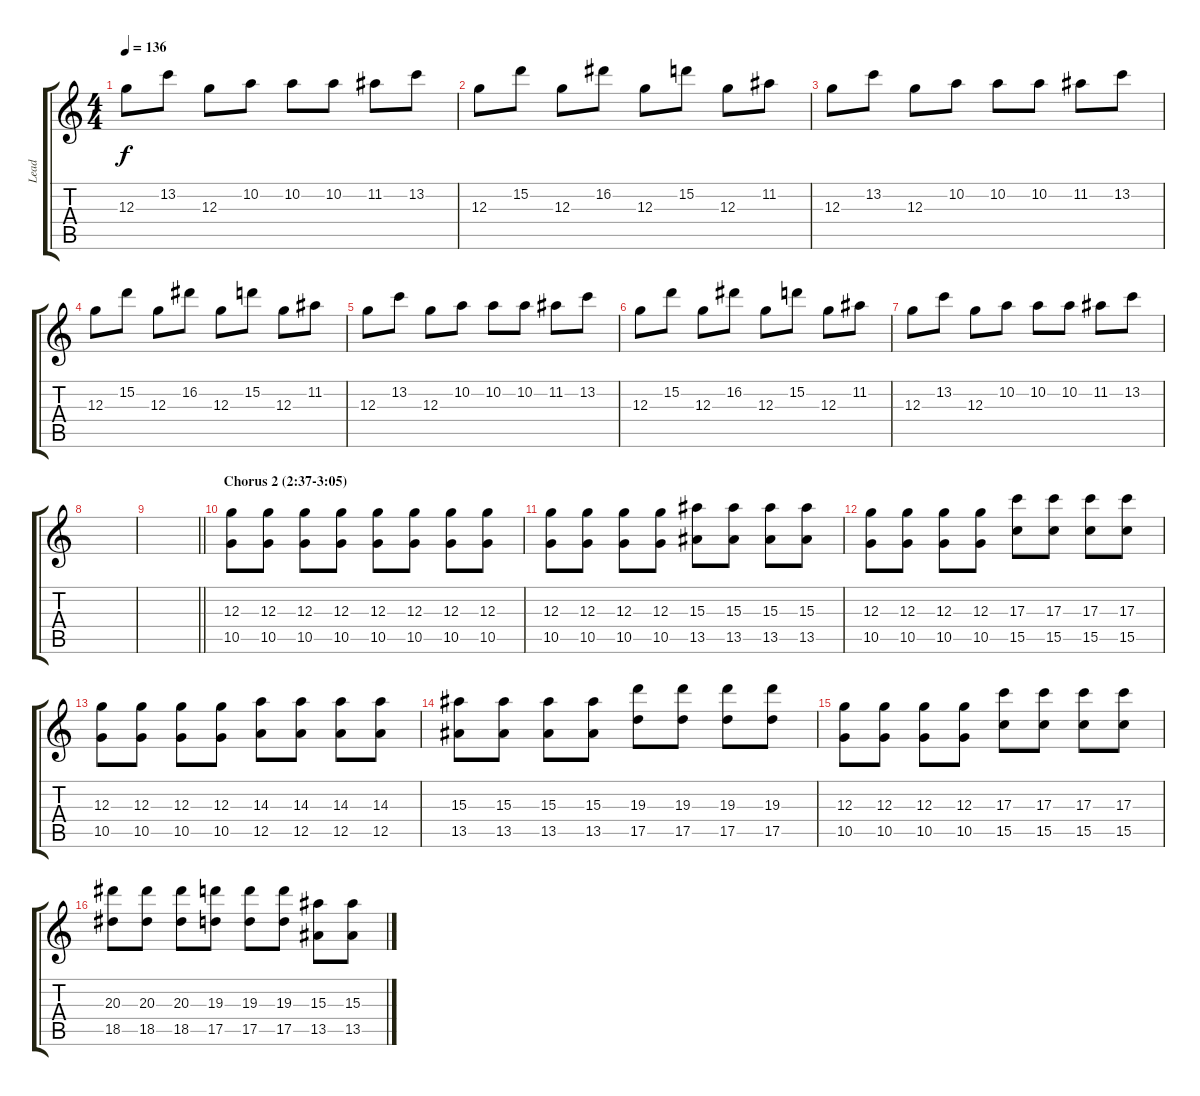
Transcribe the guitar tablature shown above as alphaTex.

\track ("Lead" "Lead") {instrument overdrivenguitar}
\staff {score tabs}
\tuning (E4 B3 G3 D3 A2 E2) {hide}
\ts (4 4)
\tempo 136
\clef g2
\ks c
12.3.8{dy f} 13.2.8 12.3.8 10.2.8 10.2.8 10.2.8 11.2.8 13.2.8 |
12.3.8 15.2.8 12.3.8 16.2.8 12.3.8 15.2.8 12.3.8 11.2.8 |
12.3.8 13.2.8 12.3.8 10.2.8 10.2.8 10.2.8 11.2.8 13.2.8 |
12.3.8 15.2.8 12.3.8 16.2.8 12.3.8 15.2.8 12.3.8 11.2.8 |
12.3.8 13.2.8 12.3.8 10.2.8 10.2.8 10.2.8 11.2.8 13.2.8 |
12.3.8 15.2.8 12.3.8 16.2.8 12.3.8 15.2.8 12.3.8 11.2.8 |
12.3.8 13.2.8 12.3.8 10.2.8 10.2.8 10.2.8 11.2.8 13.2.8 |
|
\barLineRight lightlight
|
\section ("" "Chorus 2 (2:37-3:05)")
(12.3 10.5).8{volume 16} (12.3 10.5).8 (12.3 10.5).8 (12.3 10.5).8 (12.3 10.5).8 (12.3 10.5).8 (12.3 10.5).8 (12.3 10.5).8 |
(12.3 10.5).8 (12.3 10.5).8 (12.3 10.5).8 (12.3 10.5).8 (15.3 13.5).8 (15.3 13.5).8 (15.3 13.5).8 (15.3 13.5).8 |
(12.3 10.5).8 (12.3 10.5).8 (12.3 10.5).8 (12.3 10.5).8 (17.3 15.5).8 (17.3 15.5).8 (17.3 15.5).8 (17.3 15.5).8 |
(12.3 10.5).8 (12.3 10.5).8 (12.3 10.5).8 (12.3 10.5).8 (14.3 12.5).8 (14.3 12.5).8 (14.3 12.5).8 (14.3 12.5).8 |
(15.3 13.5).8 (15.3 13.5).8 (15.3 13.5).8 (15.3 13.5).8 (19.3 17.5).8 (19.3 17.5).8 (19.3 17.5).8 (19.3 17.5).8 |
(12.3 10.5).8 (12.3 10.5).8 (12.3 10.5).8 (12.3 10.5).8 (17.3 15.5).8 (17.3 15.5).8 (17.3 15.5).8 (17.3 15.5).8 |
(20.3 18.5).8 (20.3 18.5).8 (20.3 18.5).8 (19.3 17.5).8 (19.3 17.5).8 (19.3 17.5).8 (15.3 13.5).8 (15.3 13.5).8
